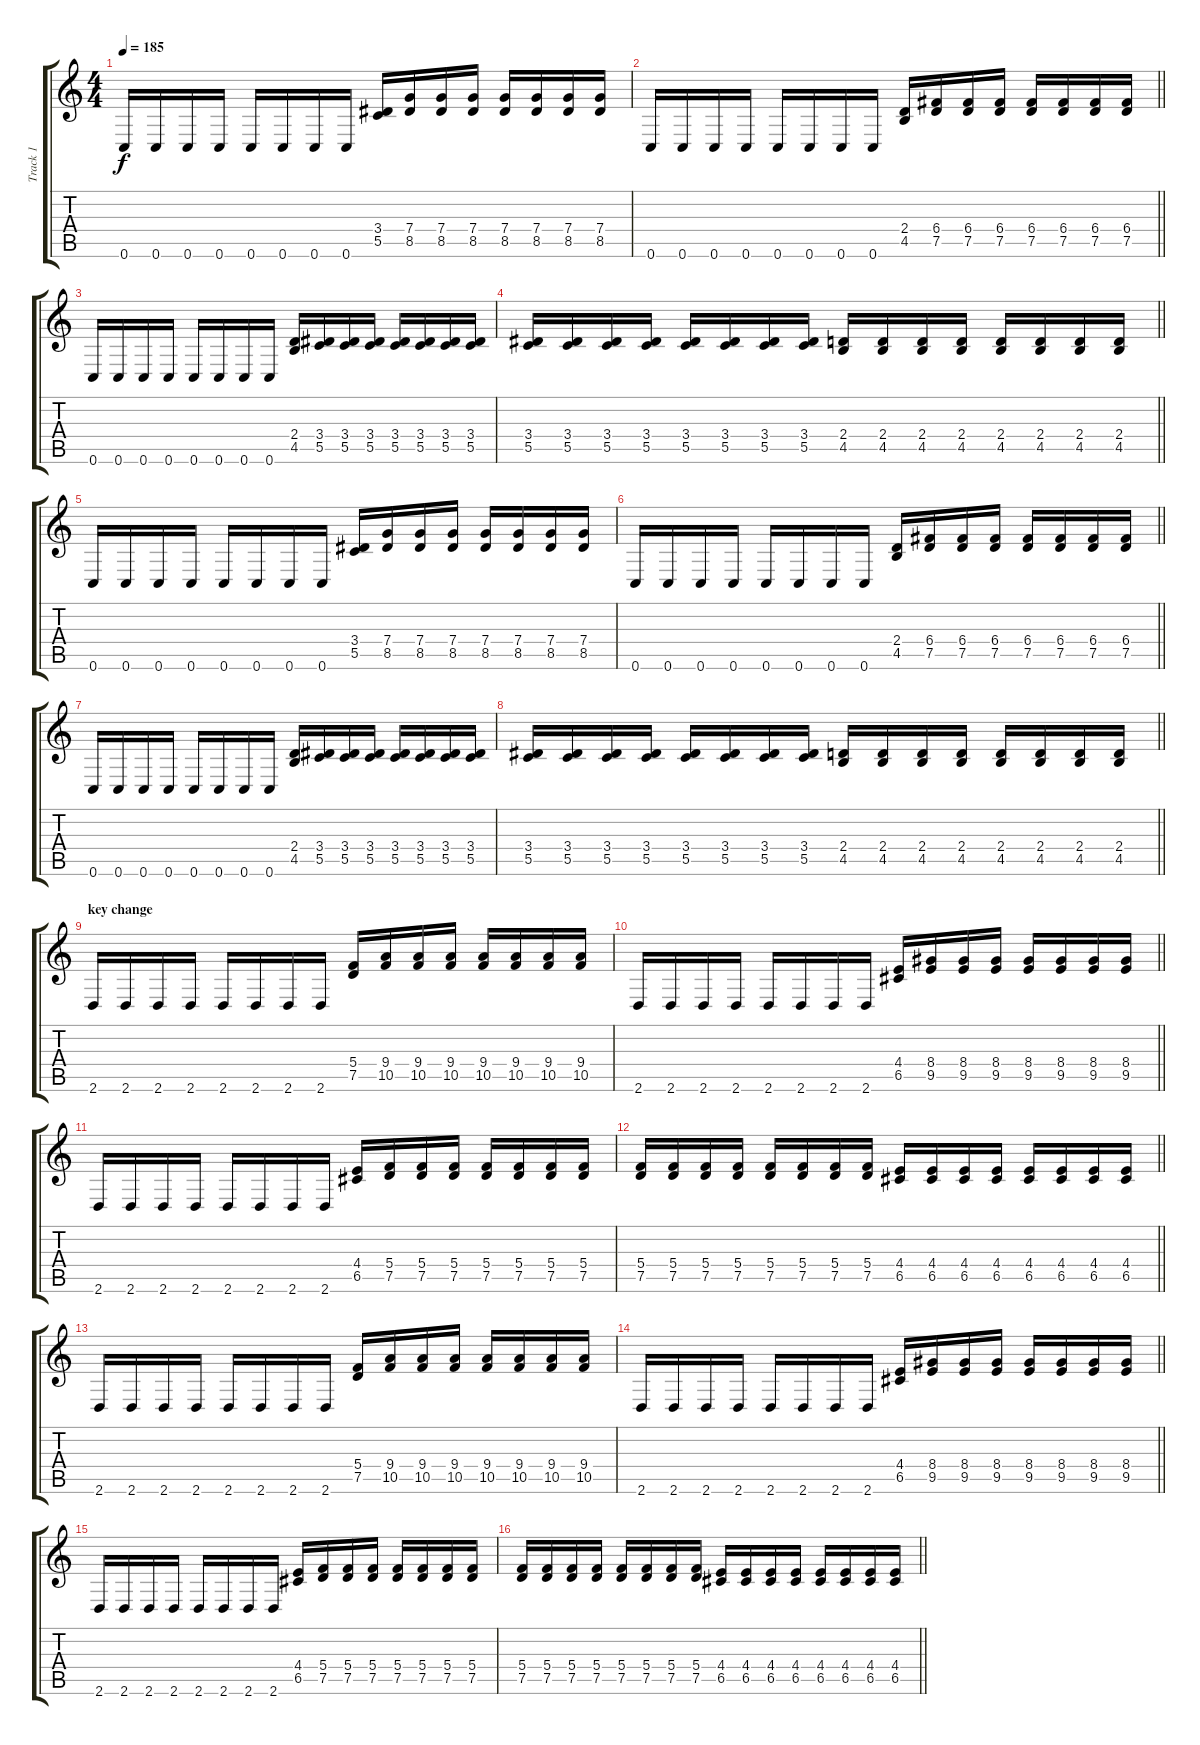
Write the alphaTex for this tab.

\track ("Track 1" "Track 1") {instrument distortionguitar}
\staff {score tabs}
\tuning (D4 A3 F3 C3 G2 C2) {hide}
\ts (4 4)
\tempo 185
\clef g2
\ks c
0.6.16{dy f} 0.6.16 0.6.16 0.6.16 0.6.16 0.6.16 0.6.16 0.6.16 (3.4 5.5).16 (7.4 8.5).16 (7.4 8.5).16 (7.4 8.5).16 (7.4 8.5).16 (7.4 8.5).16 (7.4 8.5).16 (7.4 8.5).16 |
\barLineRight lightlight
0.6.16 0.6.16 0.6.16 0.6.16 0.6.16 0.6.16 0.6.16 0.6.16 (2.4 4.5).16 (6.4 7.5).16 (6.4 7.5).16 (6.4 7.5).16 (6.4 7.5).16 (6.4 7.5).16 (6.4 7.5).16 (6.4 7.5).16 |
0.6.16 0.6.16 0.6.16 0.6.16 0.6.16 0.6.16 0.6.16 0.6.16 (2.4 4.5).16 (3.4 5.5).16 (3.4 5.5).16 (3.4 5.5).16 (3.4 5.5).16 (3.4 5.5).16 (3.4 5.5).16 (3.4 5.5).16 |
\barLineRight lightlight
(3.4 5.5).16 (3.4 5.5).16 (3.4 5.5).16 (3.4 5.5).16 (3.4 5.5).16 (3.4 5.5).16 (3.4 5.5).16 (3.4 5.5).16 (2.4 4.5).16 (2.4 4.5).16 (2.4 4.5).16 (2.4 4.5).16 (2.4 4.5).16 (2.4 4.5).16 (2.4 4.5).16 (2.4 4.5).16 |
0.6.16 0.6.16 0.6.16 0.6.16 0.6.16 0.6.16 0.6.16 0.6.16 (3.4 5.5).16 (7.4 8.5).16 (7.4 8.5).16 (7.4 8.5).16 (7.4 8.5).16 (7.4 8.5).16 (7.4 8.5).16 (7.4 8.5).16 |
\barLineRight lightlight
0.6.16 0.6.16 0.6.16 0.6.16 0.6.16 0.6.16 0.6.16 0.6.16 (2.4 4.5).16 (6.4 7.5).16 (6.4 7.5).16 (6.4 7.5).16 (6.4 7.5).16 (6.4 7.5).16 (6.4 7.5).16 (6.4 7.5).16 |
0.6.16 0.6.16 0.6.16 0.6.16 0.6.16 0.6.16 0.6.16 0.6.16 (2.4 4.5).16 (3.4 5.5).16 (3.4 5.5).16 (3.4 5.5).16 (3.4 5.5).16 (3.4 5.5).16 (3.4 5.5).16 (3.4 5.5).16 |
\barLineRight lightlight
(3.4 5.5).16 (3.4 5.5).16 (3.4 5.5).16 (3.4 5.5).16 (3.4 5.5).16 (3.4 5.5).16 (3.4 5.5).16 (3.4 5.5).16 (2.4 4.5).16 (2.4 4.5).16 (2.4 4.5).16 (2.4 4.5).16 (2.4 4.5).16 (2.4 4.5).16 (2.4 4.5).16 (2.4 4.5).16 |
\section ("" "key change")
2.6.16 2.6.16 2.6.16 2.6.16 2.6.16 2.6.16 2.6.16 2.6.16 (5.4 7.5).16 (9.4 10.5).16 (9.4 10.5).16 (9.4 10.5).16 (9.4 10.5).16 (9.4 10.5).16 (9.4 10.5).16 (9.4 10.5).16 |
\barLineRight lightlight
2.6.16 2.6.16 2.6.16 2.6.16 2.6.16 2.6.16 2.6.16 2.6.16 (4.4 6.5).16 (8.4 9.5).16 (8.4 9.5).16 (8.4 9.5).16 (8.4 9.5).16 (8.4 9.5).16 (8.4 9.5).16 (8.4 9.5).16 |
2.6.16 2.6.16 2.6.16 2.6.16 2.6.16 2.6.16 2.6.16 2.6.16 (4.4 6.5).16 (5.4 7.5).16 (5.4 7.5).16 (5.4 7.5).16 (5.4 7.5).16 (5.4 7.5).16 (5.4 7.5).16 (5.4 7.5).16 |
\barLineRight lightlight
(5.4 7.5).16 (5.4 7.5).16 (5.4 7.5).16 (5.4 7.5).16 (5.4 7.5).16 (5.4 7.5).16 (5.4 7.5).16 (5.4 7.5).16 (4.4 6.5).16 (4.4 6.5).16 (4.4 6.5).16 (4.4 6.5).16 (4.4 6.5).16 (4.4 6.5).16 (4.4 6.5).16 (4.4 6.5).16 |
2.6.16 2.6.16 2.6.16 2.6.16 2.6.16 2.6.16 2.6.16 2.6.16 (5.4 7.5).16 (9.4 10.5).16 (9.4 10.5).16 (9.4 10.5).16 (9.4 10.5).16 (9.4 10.5).16 (9.4 10.5).16 (9.4 10.5).16 |
\barLineRight lightlight
2.6.16 2.6.16 2.6.16 2.6.16 2.6.16 2.6.16 2.6.16 2.6.16 (4.4 6.5).16 (8.4 9.5).16 (8.4 9.5).16 (8.4 9.5).16 (8.4 9.5).16 (8.4 9.5).16 (8.4 9.5).16 (8.4 9.5).16 |
2.6.16 2.6.16 2.6.16 2.6.16 2.6.16 2.6.16 2.6.16 2.6.16 (4.4 6.5).16 (5.4 7.5).16 (5.4 7.5).16 (5.4 7.5).16 (5.4 7.5).16 (5.4 7.5).16 (5.4 7.5).16 (5.4 7.5).16 |
\barLineRight lightlight
(5.4 7.5).16 (5.4 7.5).16 (5.4 7.5).16 (5.4 7.5).16 (5.4 7.5).16 (5.4 7.5).16 (5.4 7.5).16 (5.4 7.5).16 (4.4 6.5).16 (4.4 6.5).16 (4.4 6.5).16 (4.4 6.5).16 (4.4 6.5).16 (4.4 6.5).16 (4.4 6.5).16 (4.4 6.5).16
